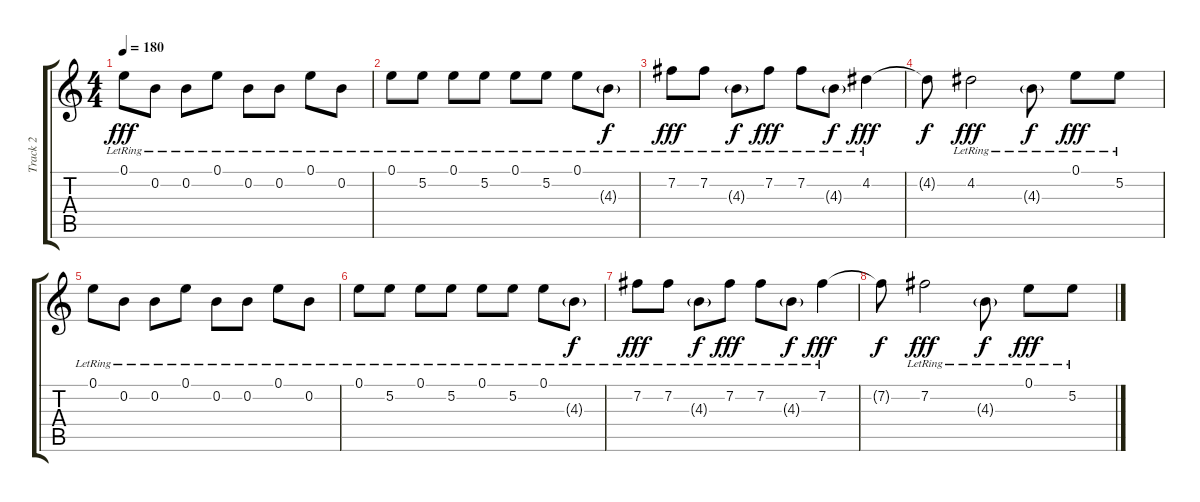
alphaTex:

\track ("Track 2" "Track 2") {instrument electricguitarjazz}
\staff {score tabs}
\tuning (E4 B3 G3 D3 A2 E2) {hide}
\ts (4 4)
\tempo 180
\clef g2
\ks c
0.1{lr}.8{dy fff} 0.2{lr}.8 0.2{lr}.8 0.1{lr}.8 0.2{lr}.8 0.2{lr}.8 0.1{lr}.8 0.2{lr}.8 |
0.1{lr}.8 5.2{lr}.8 0.1{lr}.8 5.2{lr}.8 0.1{lr}.8 5.2{lr}.8 0.1{lr}.8 4.3{g lr}.8{dy f} |
7.2{lr}.8{dy fff} 7.2{lr}.8 4.3{g lr}.8{dy f} 7.2{lr}.8{dy fff} 7.2{lr}.8 4.3{g lr}.8{dy f} 4.2{lr}.4{dy fff} |
4.2{t}.8{dy f} 4.2{lr}.2{dy fff} 4.3{g lr}.8{dy f} 0.1{lr}.8{dy fff} 5.2{lr}.8 |
0.1{lr}.8 0.2{lr}.8 0.2{lr}.8 0.1{lr}.8 0.2{lr}.8 0.2{lr}.8 0.1{lr}.8 0.2{lr}.8 |
0.1{lr}.8 5.2{lr}.8 0.1{lr}.8 5.2{lr}.8 0.1{lr}.8 5.2{lr}.8 0.1{lr}.8 4.3{g lr}.8{dy f} |
7.2{lr}.8{dy fff} 7.2{lr}.8 4.3{g lr}.8{dy f} 7.2{lr}.8{dy fff} 7.2{lr}.8 4.3{g lr}.8{dy f} 7.2{lr}.4{dy fff} |
7.2{t}.8{dy f} 7.2{lr}.2{dy fff} 4.3{g lr}.8{dy f} 0.1{lr}.8{dy fff} 5.2{lr}.8
